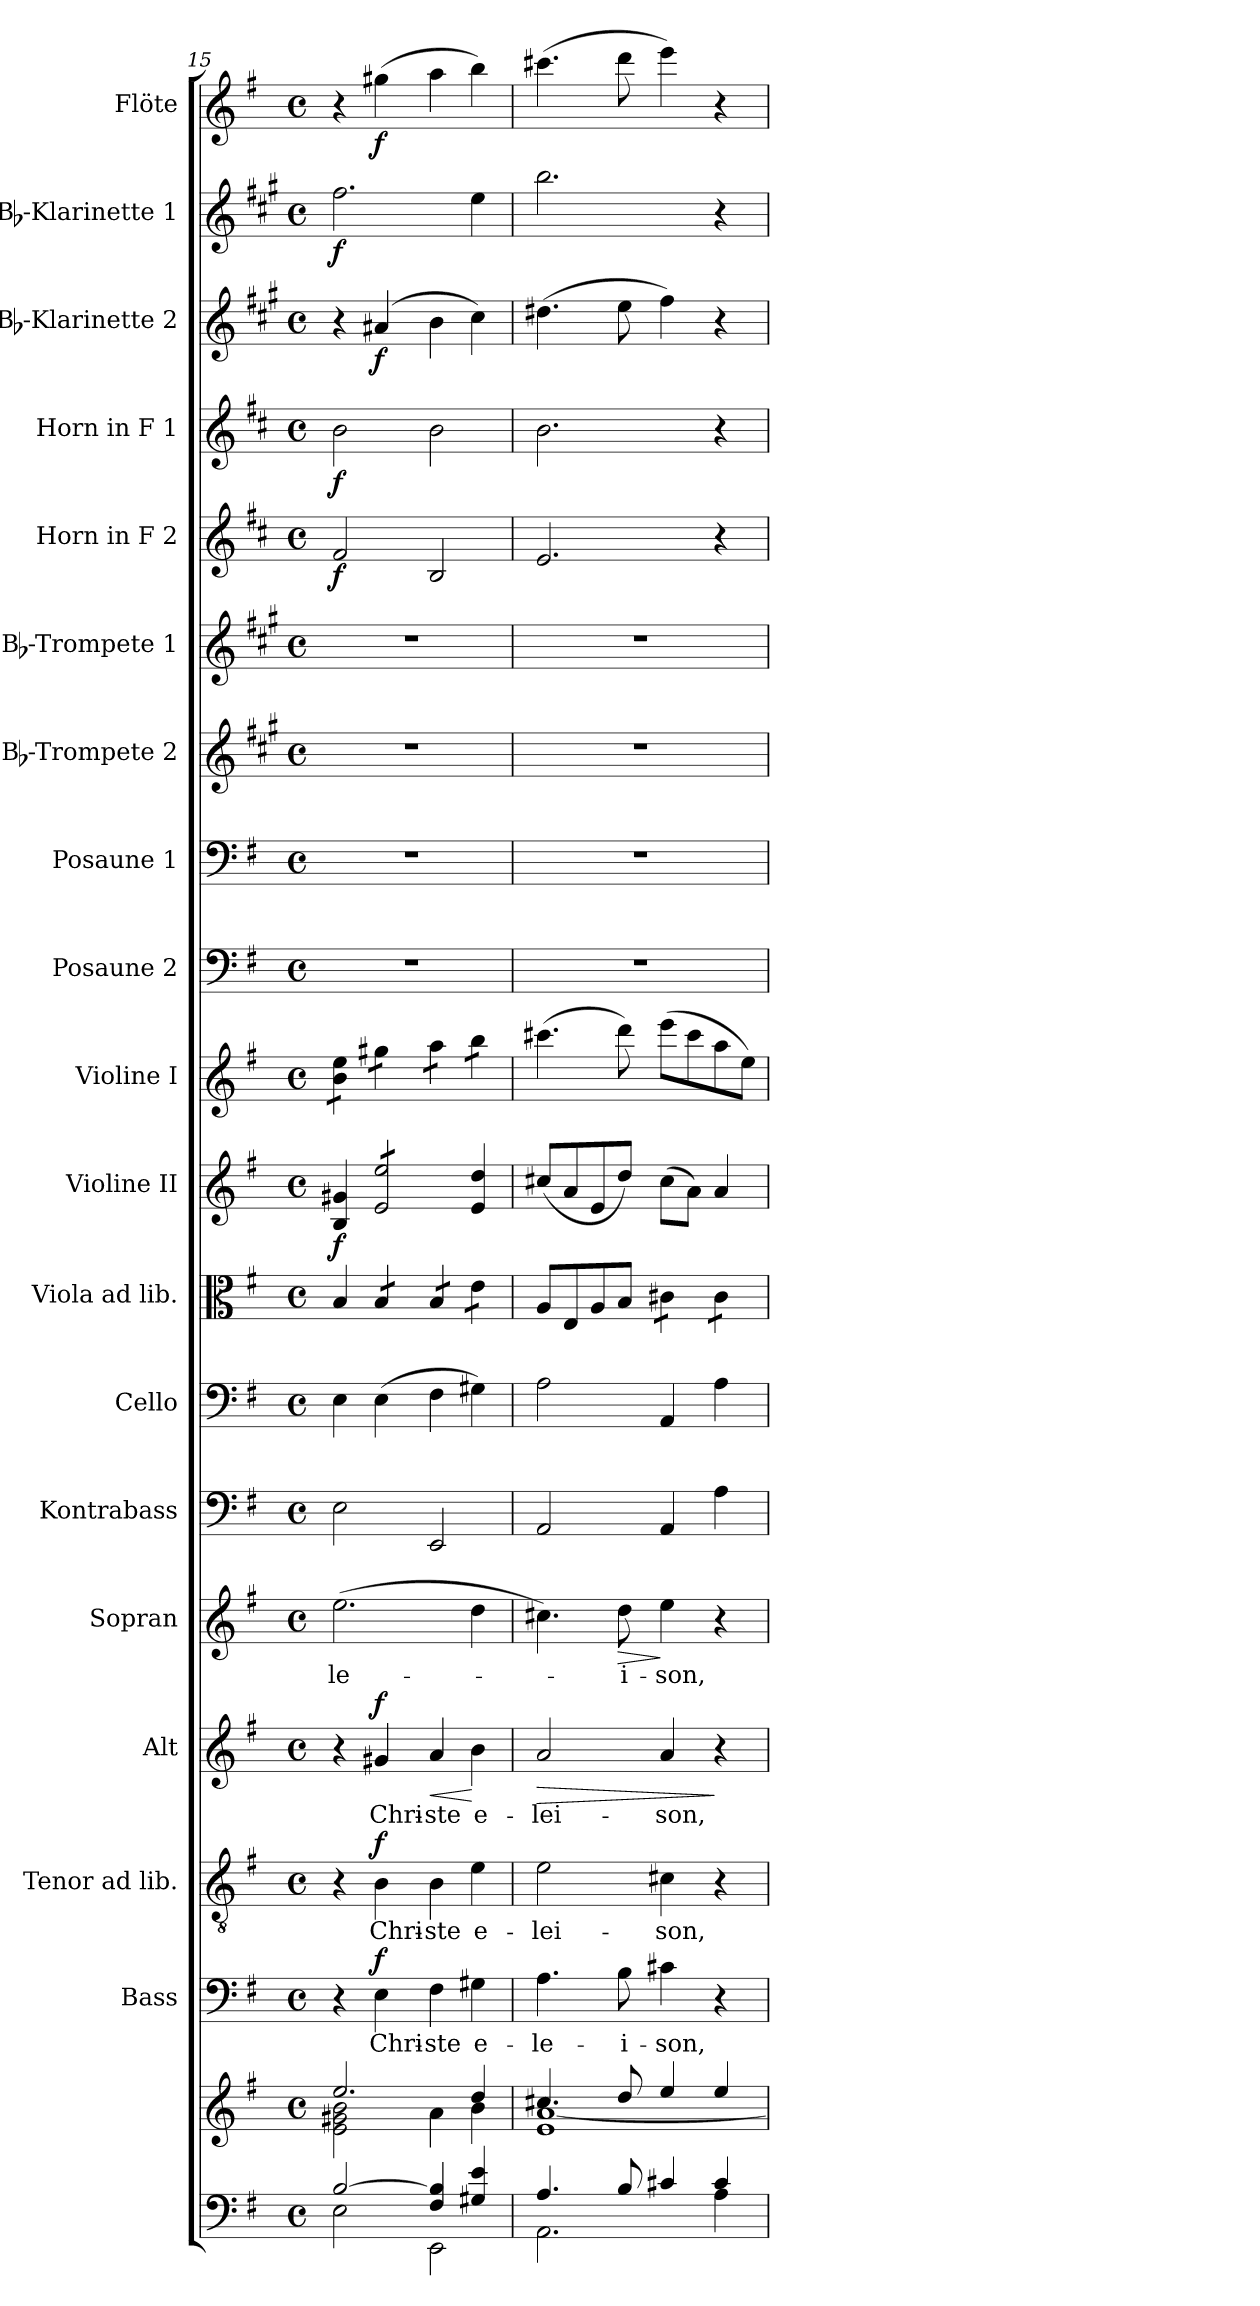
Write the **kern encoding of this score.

**kern	**kern	**kern	**text	**dynam	**kern	**text	**dynam	**kern	**text	**dynam	**kern	**text	**dynam	**kern	**kern	**kern	**kern	**dynam	**kern	**kern	**kern	**kern	**kern	**kern	**dynam	**kern	**dynam	**kern	**dynam	**kern	**dynam	**kern	**dynam
*part19	*part19	*part18	*part18	*part18	*part17	*part17	*part17	*part16	*part16	*part16	*part15	*part15	*part15	*part14	*part13	*part12	*part11	*part11	*part10	*part9	*part8	*part7	*part6	*part5	*part5	*part4	*part4	*part3	*part3	*part2	*part2	*part1	*part1
*staff20	*staff19	*staff18	*staff18	*staff18	*staff17	*staff17	*staff17	*staff16	*staff16	*staff16	*staff15	*staff15	*staff15	*staff14	*staff13	*staff12	*staff11	*staff11	*staff10	*staff9	*staff8	*staff7	*staff6	*staff5	*staff5	*staff4	*staff4	*staff3	*staff3	*staff2	*staff2	*staff1	*staff1
*	*	*I"Bass	*	*	*I"Tenor ad lib.	*	*	*I"Alt	*	*	*I"Sopran	*	*	*I"Kontrabass	*I"Cello	*I"Viola ad lib.	*I"Violine II	*	*I"Violine I	*I"Posaune 2	*I"Posaune 1	*I"Bb-Trompete 2	*I"Bb-Trompete 1	*I"Horn in F 2	*	*I"Horn in F 1	*	*I"Bb-Klarinette 2	*	*I"Bb-Klarinette 1	*	*I"Flöte	*
*	*	*I'B.	*	*	*I'T.	*	*	*I'A.	*	*	*I'S.	*	*	*I'Kb.	*	*I'Vla.	*I'Vl. II	*	*I'Vl. I	*I'Pos. 2	*I'Pos. 1	*I'Bb Trp. 2	*I'Bb Trp. 1	*	*	*	*	*I'Bb Kl. 2	*	*I'Bb Kl. 1	*	*I'Fl.	*
*clefF4	*clefG2	*clefF4	*	*	*clefGv2	*	*	*clefG2	*	*	*clefG2	*	*	*clefF4	*clefF4	*clefC3	*clefG2	*	*clefG2	*clefF4	*clefF4	*clefG2	*clefG2	*clefG2	*	*clefG2	*	*clefG2	*	*clefG2	*	*clefG2	*
*	*	*	*	*	*	*	*	*	*	*	*	*	*	*ITrd7c12	*	*	*	*	*	*	*	*ITrd1c2	*ITrd1c2	*ITrd4c7	*	*ITrd4c7	*	*ITrd1c2	*	*ITrd1c2	*	*	*
*k[f#]	*k[f#]	*k[f#]	*	*	*k[f#]	*	*	*k[f#]	*	*	*k[f#]	*	*	*k[f#]	*k[f#]	*k[f#]	*k[f#]	*	*k[f#]	*k[f#]	*k[f#]	*k[f#]	*k[f#]	*k[f#]	*	*k[f#]	*	*k[f#]	*	*k[f#]	*	*k[f#]	*
*G:	*G:	*G:	*	*	*G:	*	*	*G:	*	*	*G:	*	*	*G:	*G:	*G:	*G:	*	*G:	*G:	*G:	*G:	*G:	*G:	*	*G:	*	*G:	*	*G:	*	*G:	*
*M4/4	*M4/4	*M4/4	*	*	*M4/4	*	*	*M4/4	*	*	*M4/4	*	*	*M4/4	*M4/4	*M4/4	*M4/4	*	*M4/4	*M4/4	*M4/4	*M4/4	*M4/4	*M4/4	*	*M4/4	*	*M4/4	*	*M4/4	*	*M4/4	*
*met(c)	*met(c)	*met(c)	*	*	*met(c)	*	*	*met(c)	*	*	*met(c)	*	*	*met(c)	*met(c)	*met(c)	*met(c)	*	*met(c)	*met(c)	*met(c)	*met(c)	*met(c)	*met(c)	*	*met(c)	*	*met(c)	*	*met(c)	*	*met(c)	*
=15	=15	=15	=15	=15	=15	=15	=15	=15	=15	=15	=15	=15	=15	=15	=15	=15	=15	=15	=15	=15	=15	=15	=15	=15	=15	=15	=15	=15	=15	=15	=15	=15	=15
*^	*^	*	*	*	*	*	*	*	*	*	*	*	*	*	*	*	*	*	*	*	*	*	*	*	*	*	*	*	*	*	*	*	*
!	!	!	!	!	!	!	!	!	!	!	!	!	!	!LO:LY:b	!	!	!	!	!	!LO:DY:b	!	!	!	!	!	!	!LO:DY:b	!	!LO:DY:b	!	!	!	!LO:DY:b	!	!
*	*	*	*	*	*	*	*	*	*	*	*	*	*	*	*	*	*	*	*	*	*tremolo	*	*	*	*	*	*	*	*	*	*	*	*	*	*
[>2B/	2E\	2.ee/	2e\ 2g#X\ 2b\	4r	.	.	4r	.	.	4r	.	.	(>2.ee\	-le-	.	2EE\	4E\	4B/	4B/ 4g#X/	f	8b\ 8ee\L	1r	1r	1r	1r	2B/	f	2e\	f	4r	.	2.ee\	f	4r	.
.	.	.	.	.	.	.	.	.	.	.	.	.	.	.	.	.	.	.	.	.	8b\ 8ee\J	.	.	.	.	.	.	.	.	.	.	.	.	.	.
!	!	!	!	!	!LO:LY:b	!LO:DY:a	!	!LO:LY:b	!LO:DY:a	!	!LO:LY:b	!LO:DY:a	!	!	!	!	!	!	!	!	!	!	!	!	!	!	!	!	!	!	!LO:DY:b	!	!	!	!LO:DY:b
*	*	*	*	*	*	*	*	*	*	*	*	*	*	*	*	*	*	*tremolo	*	*	*	*	*	*	*	*	*	*	*	*	*	*	*	*	*
*	*	*	*	*	*	*	*	*	*	*	*	*	*	*	*	*	*	*	*tremolo	*	*	*	*	*	*	*	*	*	*	*	*	*	*	*	*
.	.	.	.	4E\	Chri-	f	4B\	Chri-	f	4g#X/	Chri-	f	.	.	.	.	(>4E\	8B/L	8e/ 8ee/L	.	8gg#X\L	.	.	.	.	.	.	.	.	(4g#X/	f	.	.	(>4gg#X\	f
.	.	.	.	.	.	.	.	.	.	.	.	.	.	.	.	.	.	8B/J	8e/ 8ee/	.	8gg#X\J	.	.	.	.	.	.	.	.	.	.	.	.	.	.
!	!	!	!	!	!LO:LY:b	!	!	!LO:LY:b	!	!	!LO:LY:b	!LO:HP:b	!	!	!	!	!	!	!	!	!	!	!	!	!	!	!	!	!	!	!	!	!	!	!
4F#/ 4B/]	2EE\	.	4a\	4F#\	-ste	.	4B\	-ste	.	4a/	-ste	<	.	.	.	2EEE/	4F#\	8B/L	8e/ 8ee/	.	8aa\L	.	.	.	.	2E/	.	2e\	.	4a\	.	.	.	4aa\	.
.	.	.	.	.	.	.	.	.	.	.	.	.	.	.	.	.	.	8B/J	8e/ 8ee/J	.	8aa\J	.	.	.	.	.	.	.	.	.	.	.	.	.	.
*	*	*	*	*	*	*	*	*	*	*	*	*	*	*	*	*	*	*	*Xtremolo	*	*	*	*	*	*	*	*	*	*	*	*	*	*	*	*
!	!	!	!	!	!LO:LY:b	!	!	!LO:LY:b	!	!	!LO:LY:b	!	!	!	!	!	!	!	!	!	!	!	!	!	!	!	!	!	!	!	!	!	!	!	!
4G#X/ 4e/	.	4dd/	4b\	4G#X\	e-	.	4e\	e-	.	4b\	e-	[	4dd\	.	.	.	4G#X\)	8e\L	4e/ 4dd/	.	8bb\L	.	.	.	.	.	.	.	.	4b\)	.	4dd\	.	4bb\)	.
.	.	.	.	.	.	.	.	.	.	.	.	.	.	.	.	.	.	8e\J	.	.	8bb\J	.	.	.	.	.	.	.	.	.	.	.	.	.	.
*	*	*	*	*	*	*	*	*	*	*	*	*	*	*	*	*	*	*	*	*	*Xtremolo	*	*	*	*	*	*	*	*	*	*	*	*	*	*
*	*	*	*	*	*	*	*	*	*	*	*	*	*	*	*	*	*	*Xtremolo	*	*	*	*	*	*	*	*	*	*	*	*	*	*	*	*	*
=16	=16	=16	=16	=16	=16	=16	=16	=16	=16	=16	=16	=16	=16	=16	=16	=16	=16	=16	=16	=16	=16	=16	=16	=16	=16	=16	=16	=16	=16	=16	=16	=16	=16	=16	=16
!	!	!	!	!	!LO:LY:b	!	!	!LO:LY:b	!	!	!LO:LY:b	!LO:HP:b	!	!	!	!	!	!	!	!	!	!	!	!	!	!	!	!	!	!	!	!	!	!	!
4.A/	2.AA\	4.cc#X/	1e [<1a	4.A\	-le-	.	2e\	-lei-	.	2a/	-lei-	>	4.cc#X\)	.	.	2AAA/	2A\	8A/L	(<8cc#X/L	.	(>4.ccc#X\	1r	1r	1r	1r	2.A/	.	2.e\	.	(>4.cc#X\	.	2.aa\	.	(>4.ccc#X\	.
.	.	.	.	.	.	.	.	.	.	.	.	.	.	.	.	.	.	8E/	8a/	.	.	.	.	.	.	.	.	.	.	.	.	.	.	.	.
.	.	.	.	.	.	.	.	.	.	.	.	.	.	.	.	.	.	8A/	8e/	.	.	.	.	.	.	.	.	.	.	.	.	.	.	.	.
!	!	!	!	!	!LO:LY:b	!	!	!	!	!	!	!	!	!LO:LY:b	!LO:HP:b	!	!	!	!	!	!	!	!	!	!	!	!	!	!	!	!	!	!	!	!
8B/	.	8dd/	.	8B\	-i-	.	.	.	.	.	.	.	8dd\	-i-	>	.	.	8B/J	8dd/J)	.	8ddd\)	.	.	.	.	.	.	.	.	8dd\	.	.	.	8ddd\	.
!	!	!	!	!	!LO:LY:b	!	!	!LO:LY:b	!	!	!LO:LY:b	!	!	!LO:LY:b	!	!	!	!	!	!	!	!	!	!	!	!	!	!	!	!	!	!	!	!	!
*	*	*	*	*	*	*	*	*	*	*	*	*	*	*	*	*	*	*tremolo	*	*	*	*	*	*	*	*	*	*	*	*	*	*	*	*	*
4c#X/	.	4ee/	.	4c#X\	-son,	.	4c#X\	-son,	.	4a/	-son,	.	4ee\	-son,	]	4AAA/	4AA/	8c#X\L	(>8cc#\L	.	(>8eee\L	.	.	.	.	.	.	.	.	4ee\)	.	.	.	4eee\)	.
.	.	.	.	.	.	.	.	.	.	.	.	.	.	.	.	.	.	8c#X\J	8a\J)	.	8ccc#\	.	.	.	.	.	.	.	.	.	.	.	.	.	.
4c#/	4A\	4ee/	.	4r	.	.	4r	.	.	4r	.	]	4r	.	.	4AA\	4A\	8c#\L	4a/	.	8aa\	.	.	.	.	4r	.	4r	.	4r	.	4r	.	4r	.
.	.	.	.	.	.	.	.	.	.	.	.	.	.	.	.	.	.	8c#\J	.	.	8ee\J)	.	.	.	.	.	.	.	.	.	.	.	.	.	.
*	*	*	*	*	*	*	*	*	*	*	*	*	*	*	*	*	*	*Xtremolo	*	*	*	*	*	*	*	*	*	*	*	*	*	*	*	*	*
*v	*v	*	*	*	*	*	*	*	*	*	*	*	*	*	*	*	*	*	*	*	*	*	*	*	*	*	*	*	*	*	*	*	*	*	*
*	*v	*v	*	*	*	*	*	*	*	*	*	*	*	*	*	*	*	*	*	*	*	*	*	*	*	*	*	*	*	*	*	*	*	*
=	=	=	=	=	=	=	=	=	=	=	=	=	=	=	=	=	=	=	=	=	=	=	=	=	=	=	=	=	=	=	=	=	=
*-	*-	*-	*-	*-	*-	*-	*-	*-	*-	*-	*-	*-	*-	*-	*-	*-	*-	*-	*-	*-	*-	*-	*-	*-	*-	*-	*-	*-	*-	*-	*-	*-	*-
